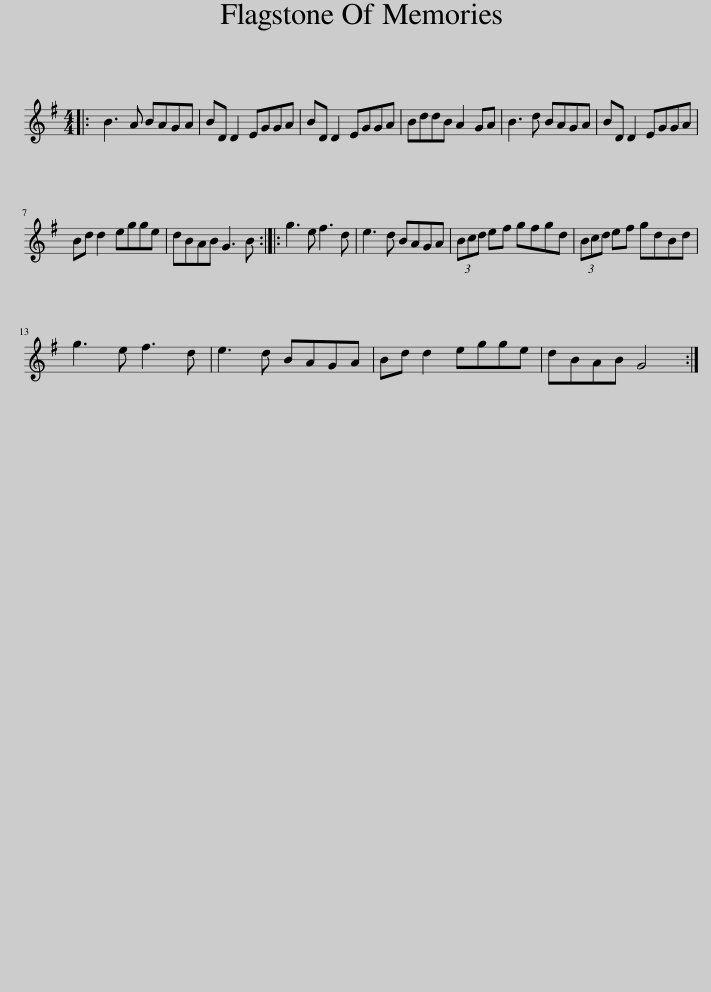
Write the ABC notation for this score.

X:1
L:1/8
M:4/4
I:linebreak $
K:G
V:1 treble
V:1
|: B3 A BAGA | BD D2 EGGA | BD D2 EGGA | BddB A2 GA | B3 d BAGA | %5
 BD D2 EGGA |$ Bd d2 egge | dBAB G3 B :: g3 e f3 d | e3 d BAGA | %10
 (3Bcd ef gfgd | (3Bcd ef gdBd |$ g3 e f3 d | e3 d BAGA | Bd d2 egge | %15
 dBAB G4 :| %16
